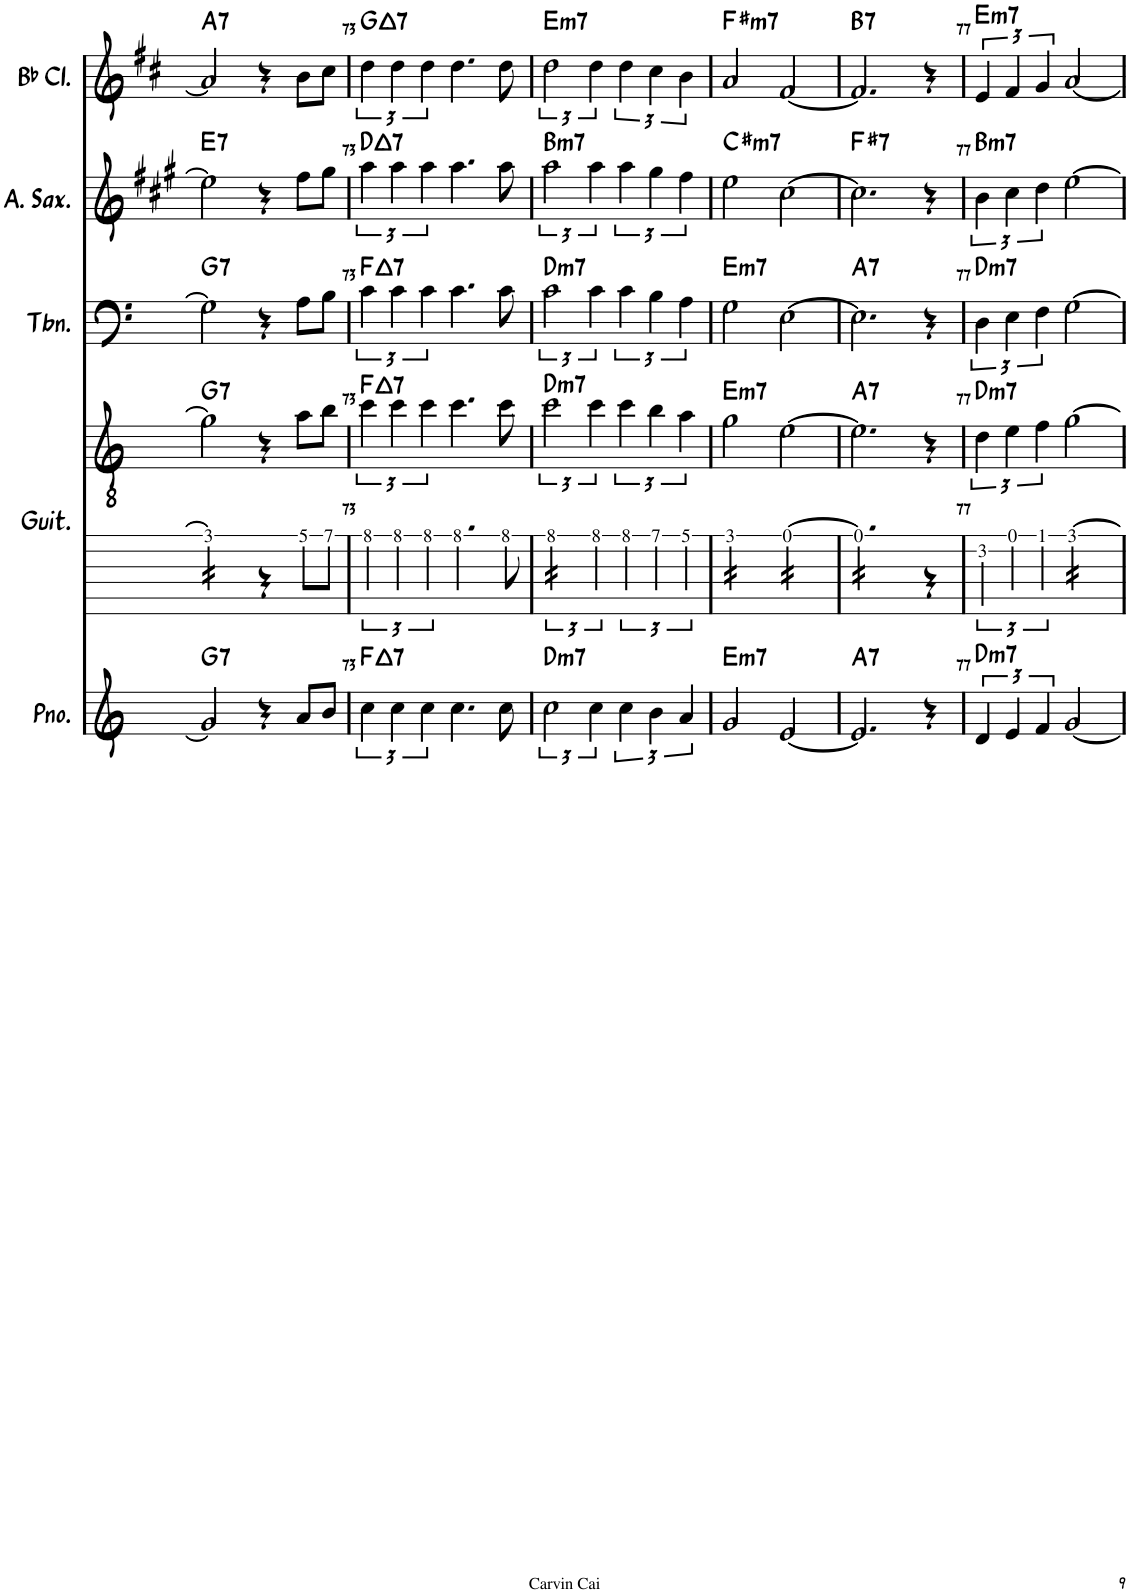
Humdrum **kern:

**kern	**harte	**kern	**kern	**harte	**kern	**harte	**kern	**harte	**kern	**harte
*part5	*part5	*part4	*part4	*part4	*part3	*part3	*part2	*part2	*part1	*part1
*staff6	*	*staff5	*staff4	*	*staff3	*	*staff2	*	*staff1	*
*I"钢琴	*	*I"原音吉他	*	*	*I"长号	*	*I"中音萨克斯	*	*I"降B调单簧管	*
!!LO:PB:g=z
*clefG2	*	*	*clefGv2	*	*clefF4	*	*clefG2	*	*clefG2	*
*	*	*	*	*	*	*	*Trd5c9	*	*Trd1c2	*
*k[]	*	*k[]	*k[]	*	*k[]	*	*k[f#c#g#]	*	*k[f#c#]	*
*M4/4	*	*M4/4	*M4/4	*	*M4/4	*	*M4/4	*	*M4/4	*
=72	=72	=72	=72	=72	=72	=72	=72	=72	=72	=72
!	!LO:H:kt=7	!	!	!LO:H:kt=7	!	!LO:H:kt=7	!	!LO:H:kt=7	!	!LO:H:kt=7
2g/]	G:7	2g\]	2g\]	G:7	2G\]	G:7	2ee\]	E:7	2a/]	A:7
4r	.	4r	4r	.	4r	.	4r	.	4r	.
8a/L	.	8a\L	8a\L	.	8A\L	.	8ff#\L	.	8b\L	.
8b/J	.	8b\J	8b\J	.	8B\J	.	8gg#\J	.	8cc#\J	.
=73	=73	=73	=73	=73	=73	=73	=73	=73	=73	=73
!	!LO:H:kt=7	!	!	!LO:H:kt=7	!	!LO:H:kt=7	!	!LO:H:kt=7	!	!LO:H:kt=7
6cc\	F:maj7	6cc\	6cc\	F:maj7	6c\	F:maj7	6aa\	D:maj7	6dd\	G:maj7
6cc\	.	6cc\	6cc\	.	6c\	.	6aa\	.	6dd\	.
6cc\	.	6cc\	6cc\	.	6c\	.	6aa\	.	6dd\	.
4.cc\	.	4.cc\	4.cc\	.	4.c\	.	4.aa\	.	4.dd\	.
8cc\	.	8cc\	8cc\	.	8c\	.	8aa\	.	8dd\	.
=74	=74	=74	=74	=74	=74	=74	=74	=74	=74	=74
!	!LO:H:kt=m7	!	!	!LO:H:kt=m7	!	!LO:H:kt=m7	!	!LO:H:kt=m7	!	!LO:H:kt=m7
3cc\	D:min7	3cc\	3cc\	D:min7	3c\	D:min7	3aa\	B:min7	3dd\	E:min7
6cc\	.	6cc\	6cc\	.	6c\	.	6aa\	.	6dd\	.
6cc\	.	6cc\	6cc\	.	6c\	.	6aa\	.	6dd\	.
6b\	.	6b\	6b\	.	6B\	.	6gg#\	.	6cc#\	.
6a/	.	6a\	6a\	.	6A\	.	6ff#\	.	6b\	.
=75	=75	=75	=75	=75	=75	=75	=75	=75	=75	=75
!	!LO:H:kt=m7	!	!	!LO:H:kt=m7	!	!LO:H:kt=m7	!	!LO:H:kt=m7	!	!LO:H:kt=m7
2g/	E:min7	2g\	2g\	E:min7	2G\	E:min7	2ee\	C#:min7	2a/	F#:min7
[2e/	.	[2e\	[2e\	.	[2E\	.	[2cc#\	.	[2f#/	.
=76	=76	=76	=76	=76	=76	=76	=76	=76	=76	=76
!	!LO:H:kt=7	!	!	!LO:H:kt=7	!	!LO:H:kt=7	!	!LO:H:kt=7	!	!LO:H:kt=7
2.e/]	A:7	2.e\]	2.e\]	A:7	2.E\]	A:7	2.cc#\]	F#:7	2.f#/]	B:7
4r	.	4r	4r	.	4r	.	4r	.	4r	.
=77	=77	=77	=77	=77	=77	=77	=77	=77	=77	=77
!	!LO:H:kt=m7	!	!	!LO:H:kt=m7	!	!LO:H:kt=m7	!	!LO:H:kt=m7	!	!LO:H:kt=m7
6d/	D:min7	6d\	6d\	D:min7	6D\	D:min7	6b\	B:min7	6e/	E:min7
6e/	.	6e\	6e\	.	6E\	.	6cc#\	.	6f#/	.
6f/	.	6f\	6f\	.	6F\	.	6dd\	.	6g/	.
[2g/	.	[2g\	[2g\	.	[2G\	.	[2ee\	.	[2a/	.
=	=	=	=	=	=	=	=	=	=	=
*-	*-	*-	*-	*-	*-	*-	*-	*-	*-	*-
